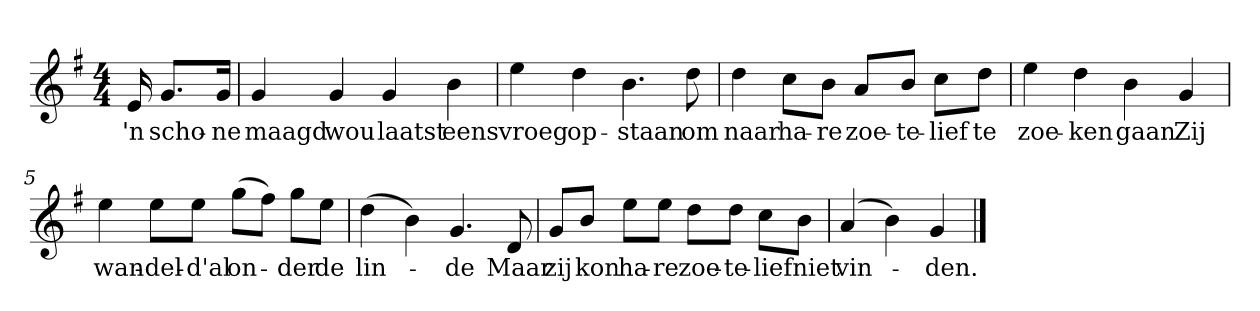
**kern	**text
*part1	*part1
*staff1	*staff1
*clefG2	*
*k[f#]	*
*G:	*
*M4/4	*
*MM120	*
=	=
16e	'n
8.g/L	scho-
16g/Jk	-ne
=1	=1
4g	maagd
4g	wou
4g	laatst
4b	eens
=2	=2
4ee	vroeg
4dd	op-
4.b	-staan
8dd	om
=3	=3
4dd	naar
8cc\L	ha-
8b\J	-re
8a/L	zoe-
8b/J	-te-
8cc\L	-lief
8dd\J	te
=4	=4
4ee	zoe-
4dd	-ken
4b	gaan
4g	Zij
=5	=5
4ee	wan-
8ee\L	-del-
8ee\J	-d'al
(8gg\L	on-
8ff#\J)	.
8gg\L	-der
8ee\J	de
=6	=6
(4dd	lin-
4b)	.
4.g	-de
8d	Maar
=7	=7
8g/L	zij
8b/J	kon
8ee\L	ha-
8ee\J	-re
8dd\L	zoe-
8dd\J	-te-
8cc\L	-lief
8b\J	niet
=8	=8
(4a	vin-
4b)	.
4g	-den.
==	==
*-	*-
